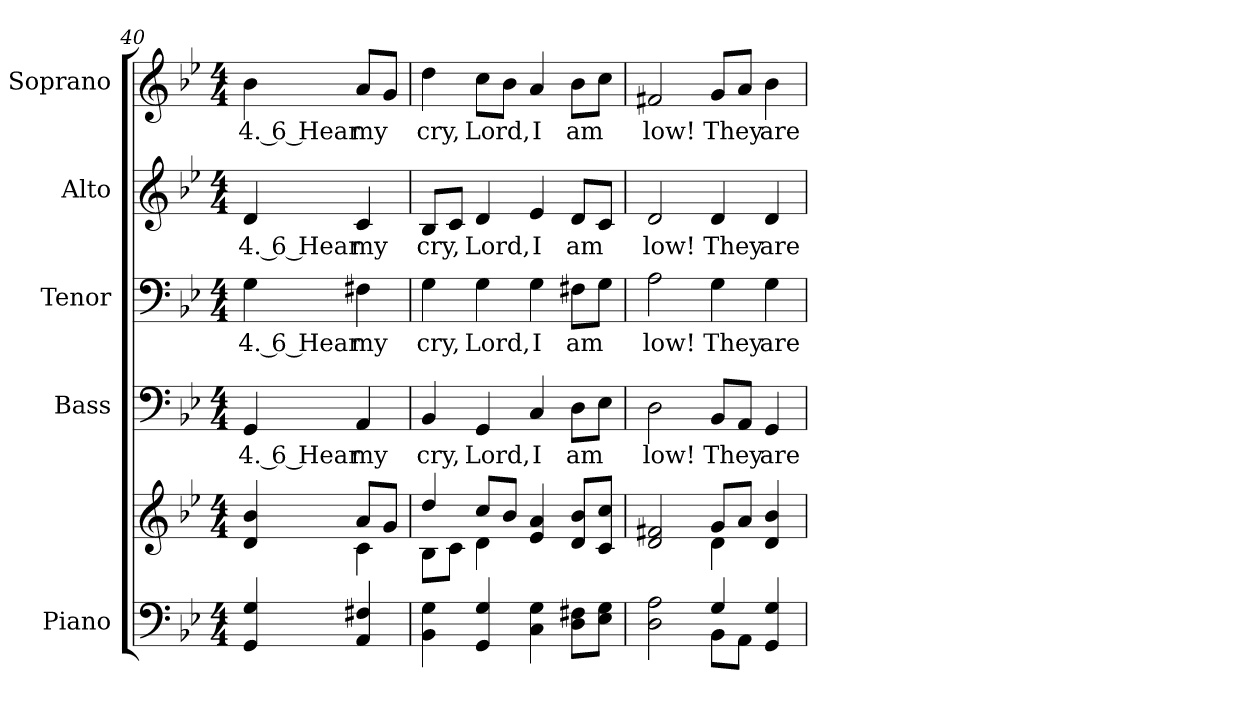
**kern	**kern	**kern	**text	**kern	**text	**kern	**text	**kern	**text
*part5	*part5	*part4	*part4	*part3	*part3	*part2	*part2	*part1	*part1
*staff6	*staff5	*staff4	*staff4	*staff3	*staff3	*staff2	*staff2	*staff1	*staff1
*I"Piano	*	*I"Bass	*	*I"Tenor	*	*I"Alto	*	*I"Soprano	*
*I'Pno.	*	*I'B.	*	*I'T.	*	*I'A.	*	*I'S.	*
!!LO:PB:g=z
*clefF4	*clefG2	*clefF4	*	*clefF4	*	*clefG2	*	*clefG2	*
*k[b-e-]	*k[b-e-]	*k[b-e-]	*	*k[b-e-]	*	*k[b-e-]	*	*k[b-e-]	*
*B-:	*B-:	*B-:	*	*B-:	*	*B-:	*	*B-:	*
*M4/4	*M4/4	*M4/4	*	*M4/4	*	*M4/4	*	*M4/4	*
=40	=40	=40	=40	=40	=40	=40	=40	=40	=40
*	*^	*	*	*	*	*	*	*	*
!	!	!	!	!LO:LY:b:color=#000000	!	!	!	!	!	!
!	!	!	!	!	!	!LO:LY:b:color=#000000	!	!	!	!
!	!	!	!	!	!	!	!	!LO:LY:b:color=#000000	!	!
!	!	!	!	!	!	!	!	!	!	!LO:LY:b:color=#000000
4GGi/ 4Gi	4di/ 4b-i	4ryy	4GGi/	4. 6 Hear	4Gi\	4. 6 Hear	4di/	4. 6 Hear	4b-i\	4. 6 Hear
!	!	!	!	!LO:LY:b:color=#000000	!	!	!	!	!	!
!	!	!	!	!	!	!LO:LY:b:color=#000000	!	!	!	!
!	!	!	!	!	!	!	!	!LO:LY:b:color=#000000	!	!
!	!	!	!	!	!	!	!	!	!	!LO:LY:b:color=#000000
4AAi/ 4F#Xi	8ai/L	4ci\	4AAi/	my	4F#Xi\	my	4ci/	my	8ai/L	my
.	8gi/J	.	.	.	.	.	.	.	8gi/J	.
=41	=41	=41	=41	=41	=41	=41	=41	=41	=41	=41
!	!	!	!	!LO:LY:b:color=#000000	!	!	!	!	!	!
!	!	!	!	!	!	!LO:LY:b:color=#000000	!	!	!	!
!	!	!	!	!	!	!	!	!LO:LY:b:color=#000000	!	!
!	!	!	!	!	!	!	!	!	!	!LO:LY:b:color=#000000
4BB-i\ 4Gi	4ddi/	8B-i\L	4BB-i/	cry,	4Gi\	cry,	8B-i/L	cry,	4ddi\	cry,
.	.	8ci\J	.	.	.	.	8ci/J	.	.	.
!	!	!	!	!LO:LY:b:color=#000000	!	!	!	!	!	!
!	!	!	!	!	!	!LO:LY:b:color=#000000	!	!	!	!
!	!	!	!	!	!	!	!	!LO:LY:b:color=#000000	!	!
!	!	!	!	!	!	!	!	!	!	!LO:LY:b:color=#000000
4GGi/ 4Gi	8cci/L	4di\	4GGi/	Lord,	4Gi\	Lord,	4di/	Lord,	8cci\L	Lord,
.	8b-i/J	.	.	.	.	.	.	.	8b-i\J	.
!	!	!	!	!LO:LY:b:color=#000000	!	!	!	!	!	!
!	!	!	!	!	!	!LO:LY:b:color=#000000	!	!	!	!
!	!	!	!	!	!	!	!	!LO:LY:b:color=#000000	!	!
!	!	!	!	!	!	!	!	!	!	!LO:LY:b:color=#000000
4Ci\ 4Gi	4e-i/ 4ai	2ryy	4Ci/	I	4Gi\	I	4e-i/	I	4ai/	I
!	!	!	!	!LO:LY:b:color=#000000	!	!	!	!	!	!
!	!	!	!	!	!	!LO:LY:b:color=#000000	!	!	!	!
!	!	!	!	!	!	!	!	!LO:LY:b:color=#000000	!	!
!	!	!	!	!	!	!	!	!	!	!LO:LY:b:color=#000000
8Di\ 8F#XiL	8di/ 8b-iL	.	8Di\L	am	8F#Xi\L	am	8di/L	am	8b-i\L	am
8E-i\ 8GiJ	8ci/ 8cciJ	.	8E-i\J	.	8Gi\J	.	8ci/J	.	8cci\J	.
=42	=42	=42	=42	=42	=42	=42	=42	=42	=42	=42
*^	*	*	*	*	*	*	*	*	*	*
!	!	!	!	!	!LO:LY:b:color=#000000	!	!	!	!	!	!
!	!	!	!	!	!	!	!LO:LY:b:color=#000000	!	!	!	!
!	!	!	!	!	!	!	!	!	!LO:LY:b:color=#000000	!	!
!	!	!	!	!	!	!	!	!	!	!	!LO:LY:b:color=#000000
2Di\ 2Ai	2ryy	2di/ 2f#Xi	2ryy	2Di\	low!	2Ai\	low!	2di/	low!	2f#Xi/	low!
!	!	!	!	!	!LO:LY:b:color=#000000	!	!	!	!	!	!
!	!	!	!	!	!	!	!LO:LY:b:color=#000000	!	!	!	!
!	!	!	!	!	!	!	!	!	!LO:LY:b:color=#000000	!	!
!	!	!	!	!	!	!	!	!	!	!	!LO:LY:b:color=#000000
4Gi/	8BB-i\L	8gi/L	4di\	8BB-i/L	They	4Gi\	They	4di/	They	8gi/L	They
.	8AAi\J	8ai/J	.	8AAi/J	.	.	.	.	.	8ai/J	.
!	!	!	!	!	!LO:LY:b:color=#000000	!	!	!	!	!	!
!	!	!	!	!	!	!	!LO:LY:b:color=#000000	!	!	!	!
!	!	!	!	!	!	!	!	!	!LO:LY:b:color=#000000	!	!
!	!	!	!	!	!	!	!	!	!	!	!LO:LY:b:color=#000000
4GGi/ 4Gi	4ryy	4di/ 4b-i	4ryy	4GGi/	are	4Gi\	are	4di/	are	4b-i\	are
*v	*v	*	*	*	*	*	*	*	*	*	*
*	*v	*v	*	*	*	*	*	*	*	*
=	=	=	=	=	=	=	=	=	=
*-	*-	*-	*-	*-	*-	*-	*-	*-	*-
